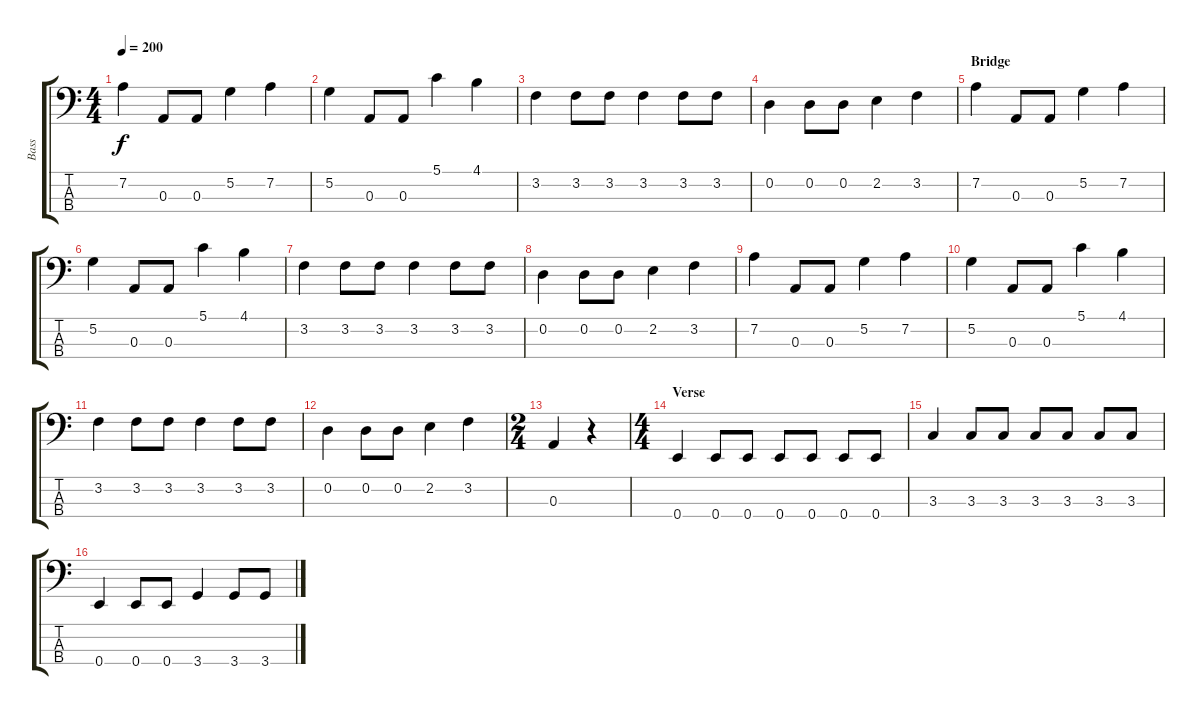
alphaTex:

\track ("Bass" "Bass") {instrument electricbasspick}
\staff {score tabs}
\tuning (G2 D2 A1 E1) {hide}
\ts (4 4)
\tempo 200
\clef f4
\ks c
7.2.4{dy f} 0.3.8 0.3.8 5.2.4 7.2.4 |
5.2.4 0.3.8 0.3.8 5.1.4 4.1.4 |
3.2.4 3.2.8 3.2.8 3.2.4 3.2.8 3.2.8 |
0.2.4 0.2.8 0.2.8 2.2.4 3.2.4 |
\section ("" "Bridge")
7.2.4 0.3.8 0.3.8 5.2.4 7.2.4 |
5.2.4 0.3.8 0.3.8 5.1.4 4.1.4 |
3.2.4 3.2.8 3.2.8 3.2.4 3.2.8 3.2.8 |
0.2.4 0.2.8 0.2.8 2.2.4 3.2.4 |
7.2.4 0.3.8 0.3.8 5.2.4 7.2.4 |
5.2.4 0.3.8 0.3.8 5.1.4 4.1.4 |
3.2.4 3.2.8 3.2.8 3.2.4 3.2.8 3.2.8 |
0.2.4 0.2.8 0.2.8 2.2.4 3.2.4 |
\ts (2 4)
0.3.4 r.4 |
\ts (4 4)
\section ("" "Verse")
0.4.4 0.4.8 0.4.8 0.4.8 0.4.8 0.4.8 0.4.8 |
3.3.4 3.3.8 3.3.8 3.3.8 3.3.8 3.3.8 3.3.8 |
0.4.4 0.4.8 0.4.8 3.4.4 3.4.8 3.4.8
